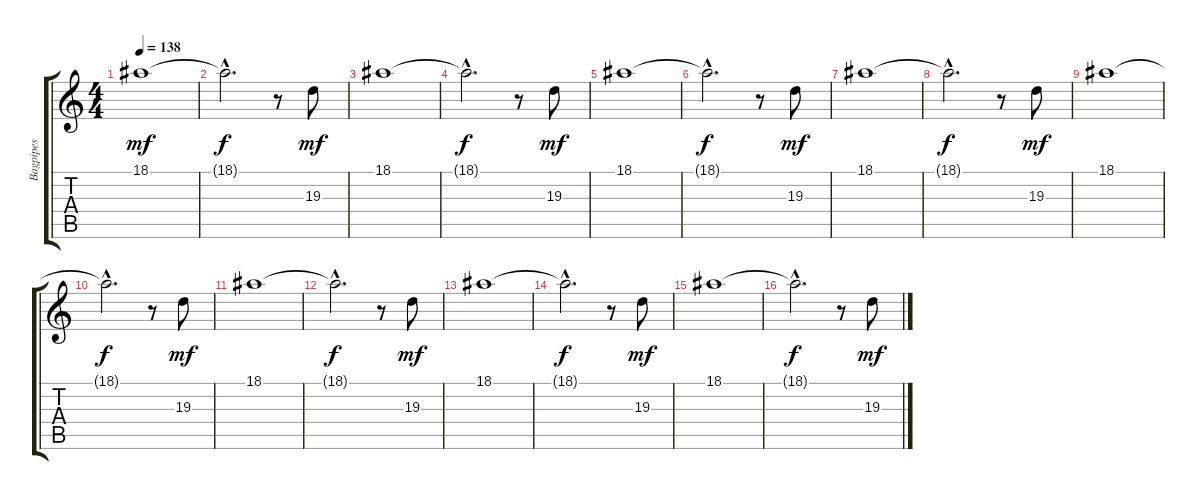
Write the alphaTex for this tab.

\track ("Bagpipes" "Bagpipes") {instrument bagpipe}
\staff {score tabs}
\tuning (E4 B3 G3 D3 A2 E2) {hide}
\ts (4 4)
\tempo 138
\clef g2
\ks c
18.1.1{dy mf} |
18.1{hac t}.2{d dy f} r.8 19.3.8{dy mf} |
18.1.1 |
18.1{hac t}.2{d dy f} r.8 19.3.8{dy mf} |
18.1.1 |
18.1{hac t}.2{d dy f} r.8 19.3.8{dy mf} |
18.1.1 |
18.1{hac t}.2{d dy f} r.8 19.3.8{dy mf} |
18.1.1 |
18.1{hac t}.2{d dy f} r.8 19.3.8{dy mf} |
18.1.1 |
18.1{hac t}.2{d dy f} r.8 19.3.8{dy mf} |
18.1.1 |
18.1{hac t}.2{d dy f} r.8 19.3.8{dy mf} |
18.1.1 |
18.1{hac t}.2{d dy f} r.8 19.3.8{dy mf}
